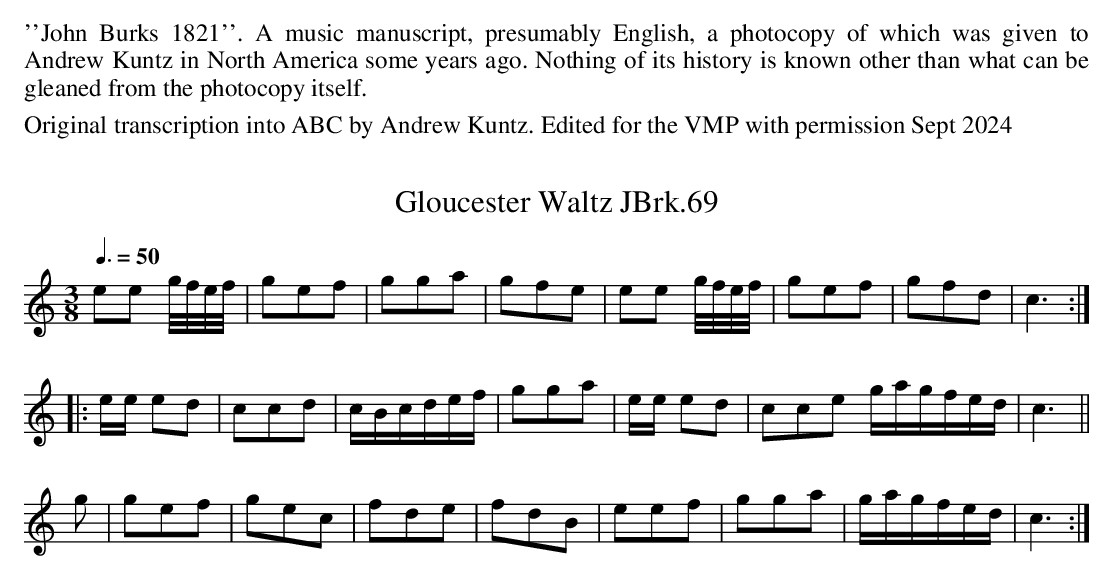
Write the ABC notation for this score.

X:1
T:Gloucester Waltz JBrk.69
Q:3/8=50
M:3/8
L:1/8
K:C
ee g//f//e//f//|gef|gga|gfe|ee g//f//e//f//|gef|gfd|c3:|
|:e/e/ ed|ccd|c/B/c/d/e/f/|gga|e/e/ ed|cce g/a/g/f/e/d/|c3||
g|gef|gec|fde|fdB|eef|gga|g/a/g/f/e/d/|c3:|
